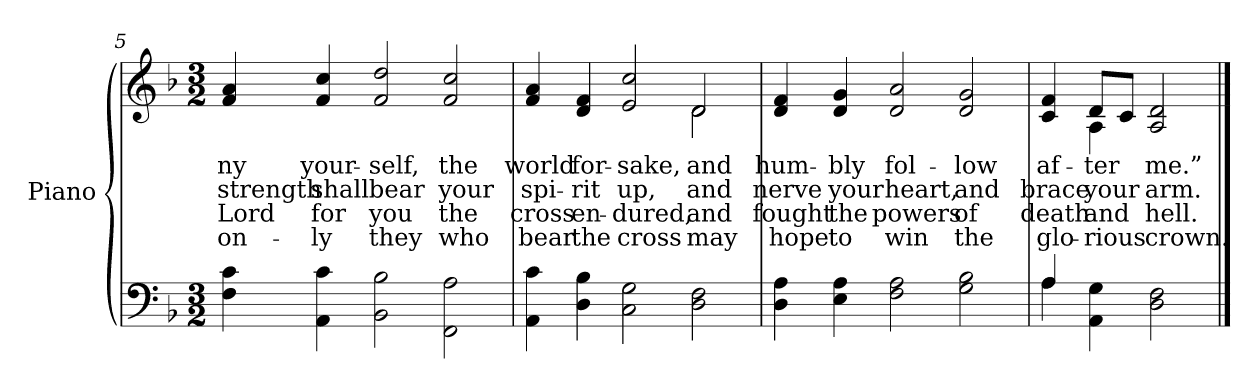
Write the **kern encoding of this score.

**kern	**kern	**text	**text	**text	**text
*part2	*part1	*part1	*part1	*part1	*part1
*staff2	*staff1	*staff1	*staff1	*staff1	*staff1
*I"Piano	*I"Piano	*	*	*	*
*I'Pno.	*I'Pno.	*	*	*	*
!!LO:LB:g=z
*clefF4	*clefG2	*	*	*	*
*k[b-]	*k[b-]	*	*	*	*
*F:	*F:	*	*	*	*
*M3/2	*M3/2	*	*	*	*
=5	=5	=5	=5	=5	=5
!	!	!LO:LY:b:color=#000000	!LO:LY:b:color=#000000	!LO:LY:b:color=#000000	!LO:LY:b:color=#000000
4Fi\ 4ci	4fi/ 4ai	-ny	strength	Lord	on-
!	!	!LO:LY:b:color=#000000	!LO:LY:b:color=#000000	!LO:LY:b:color=#000000	!LO:LY:b:color=#000000
4AAi\ 4ci	4fi/ 4cci	your-	shall	-for	ly
!	!	!LO:LY:b:color=#000000	!LO:LY:b:color=#000000	!LO:LY:b:color=#000000	!LO:LY:b:color=#000000
2BB-i\ 2B-i	2fi/ 2ddi	-self,	bear	you	they
!	!	!LO:LY:b:color=#000000	!LO:LY:b:color=#000000	!LO:LY:b:color=#000000	!LO:LY:b:color=#000000
2FFi\ 2Ai	2fi/ 2cci	the	your	the	who
=6	=6	=6	=6	=6	=6
!	!	!LO:LY:b:color=#000000	!LO:LY:b:color=#000000	!LO:LY:b:color=#000000	!LO:LY:b:color=#000000
*	*^	*	*	*	*
4AAi\ 4ci	4fi/ 4ai	1ryy	world	spi-	cross	bear
!	!	!	!LO:LY:b:color=#000000	!LO:LY:b:color=#000000	!LO:LY:b:color=#000000	!LO:LY:b:color=#000000
4Di\ 4B-i	4di/ 4fi	.	for-	-rit	en-	-the
!	!	!	!LO:LY:b:color=#000000	!LO:LY:b:color=#000000	!LO:LY:b:color=#000000	!LO:LY:b:color=#000000
2Ci\ 2Gi	2ei/ 2cci	.	-sake,	up,	dured,	cross
!	!	!	!LO:LY:b:color=#000000	!LO:LY:b:color=#000000	!LO:LY:b:color=#000000	!LO:LY:b:color=#000000
2Di\ 2Fi	2di/	2di\	and	and	and	may
*	*v	*v	*	*	*	*
=7	=7	=7	=7	=7	=7
*	*^	*	*	*	*
!	!	!	!LO:LY:b:color=#000000	!LO:LY:b:color=#000000	!LO:LY:b:color=#000000	!LO:LY:b:color=#000000
*	*v	*v	*	*	*	*
4Di\ 4Ai	4di/ 4fi	hum-	nerve	fought	hope
!	!	!LO:LY:b:color=#000000	!LO:LY:b:color=#000000	!LO:LY:b:color=#000000	!LO:LY:b:color=#000000
4Ei\ 4Ai	4di/ 4gi	-bly	your	the	to
!	!	!LO:LY:b:color=#000000	!LO:LY:b:color=#000000	!LO:LY:b:color=#000000	!LO:LY:b:color=#000000
2Fi\ 2Ai	2di/ 2ai	fol-	heart,	powers	win
!	!	!LO:LY:b:color=#000000	!LO:LY:b:color=#000000	!LO:LY:b:color=#000000	!LO:LY:b:color=#000000
2Gi\ 2B-i	2di/ 2gi	-low	and	of	the
=8	=8	=8	=8	=8	=8
*^	*	*	*	*	*
!	!	!	!LO:LY:b:color=#000000	!LO:LY:b:color=#000000	!LO:LY:b:color=#000000	!LO:LY:b:color=#000000
*	*	*^	*	*	*	*
4Ai/	4Ai\	4ci/ 4fi	4ryy	af-	brace	death	glo-
!	!	!	!	!LO:LY:b:color=#000000	!LO:LY:b:color=#000000	!LO:LY:b:color=#000000	!LO:LY:b:color=#000000
4AAi\ 4Gi	2.ryy	8di/L	4Ai\	-ter	your	-and	rious
.	.	8ci/J	.	.	.	.	.
!	!	!	!	!LO:LY:b:color=#000000	!LO:LY:b:color=#000000	!LO:LY:b:color=#000000	!LO:LY:b:color=#000000
2Di\ 2Fi	.	2Ai/ 2di	2ryy	me.”	arm.	hell.	crown.
*v	*v	*	*	*	*	*	*
*	*v	*v	*	*	*	*
==	==	==	==	==	==
*-	*-	*-	*-	*-	*-
